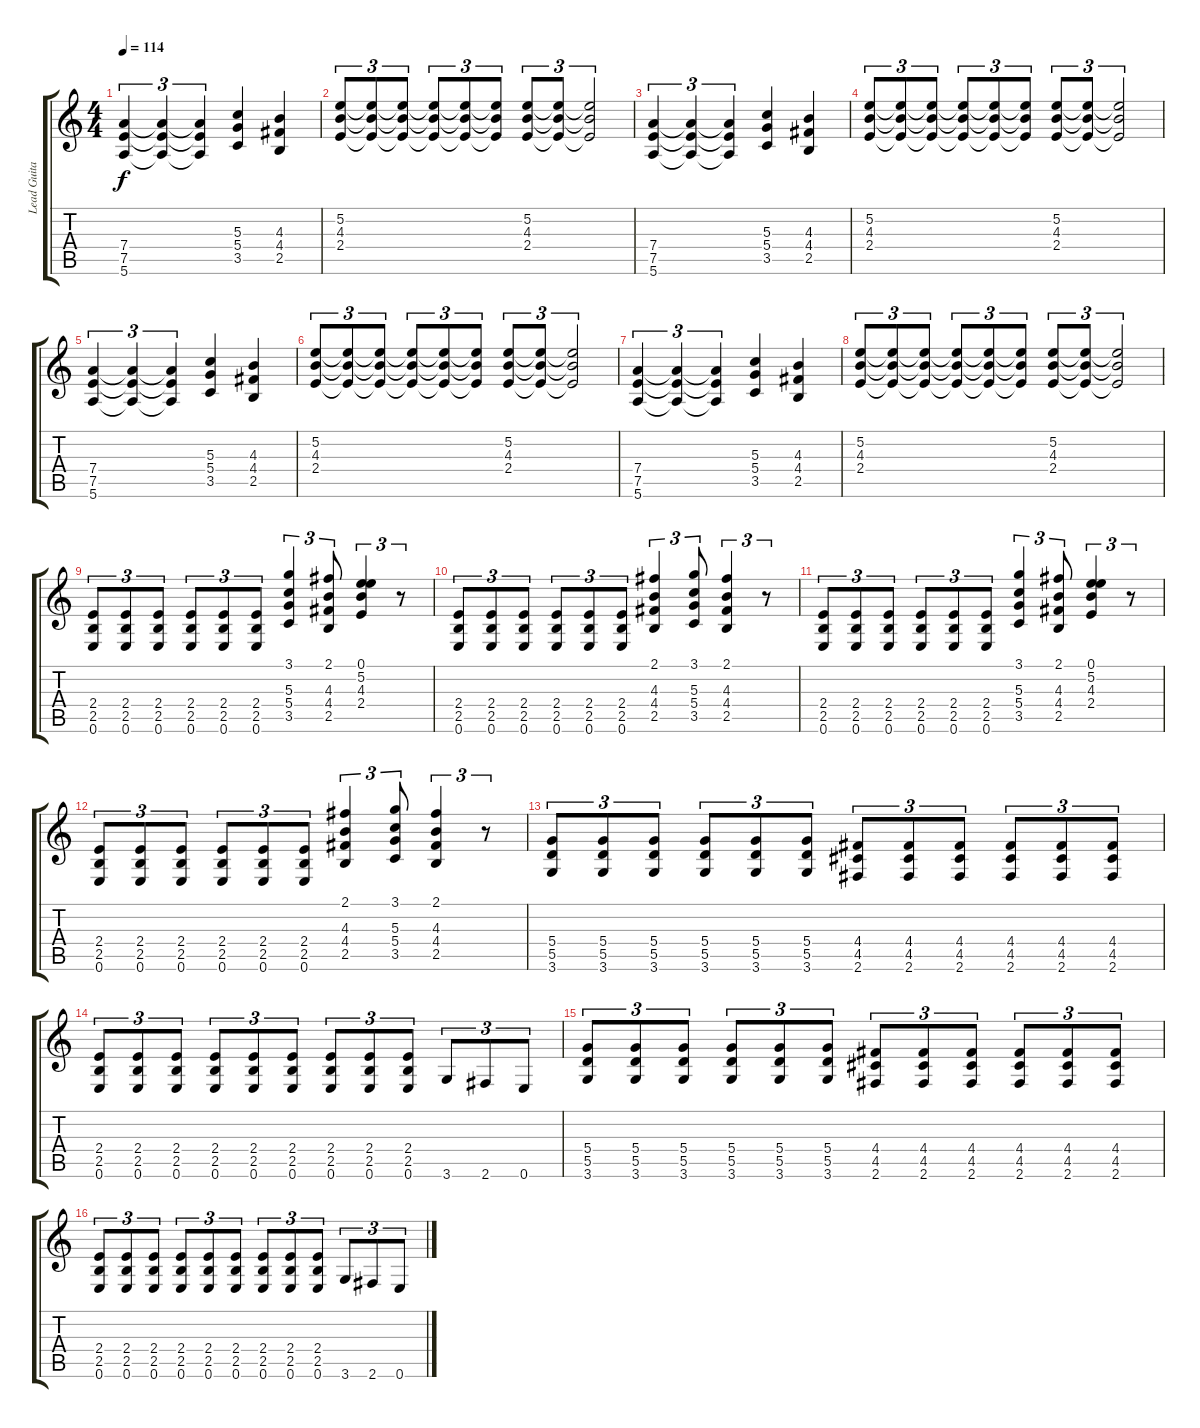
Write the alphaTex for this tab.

\track ("Lead Guitar" "Lead Guita") {instrument distortionguitar}
\staff {score tabs}
\tuning (E4 B3 G3 D3 A2 E2) {hide}
\ts (4 4)
\tempo 114
\clef g2
\ks c
(7.4 7.5 5.6).4{tu (3 2) dy f} (7.4{t} 7.5{t} 5.6{t}).4{tu (3 2)} (7.4{t} 7.5{t} 5.6{t}).4{tu (3 2)} (5.3 5.4 3.5).4 (4.3 4.4 2.5).4 |
(5.2 4.3 2.4).8{tu (3 2)} (5.2{t} 4.3{t} 2.4{t}).8{tu (3 2)} (5.2{t} 4.3{t} 2.4{t}).8{tu (3 2)} (5.2{t} 4.3{t} 2.4{t}).8{tu (3 2)} (5.2{t} 4.3{t} 2.4{t}).8{tu (3 2)} (5.2{t} 4.3{t} 2.4{t}).8{tu (3 2)} (5.2 4.3 2.4).8{tu (3 2)} (5.2{t} 4.3{t} 2.4{t}).8{tu (3 2)} (5.2{t} 4.3{t} 2.4{t}).2{tu (3 2)} |
(7.4 7.5 5.6).4{tu (3 2)} (7.4{t} 7.5{t} 5.6{t}).4{tu (3 2)} (7.4{t} 7.5{t} 5.6{t}).4{tu (3 2)} (5.3 5.4 3.5).4 (4.3 4.4 2.5).4 |
(5.2 4.3 2.4).8{tu (3 2)} (5.2{t} 4.3{t} 2.4{t}).8{tu (3 2)} (5.2{t} 4.3{t} 2.4{t}).8{tu (3 2)} (5.2{t} 4.3{t} 2.4{t}).8{tu (3 2)} (5.2{t} 4.3{t} 2.4{t}).8{tu (3 2)} (5.2{t} 4.3{t} 2.4{t}).8{tu (3 2)} (5.2 4.3 2.4).8{tu (3 2)} (5.2{t} 4.3{t} 2.4{t}).8{tu (3 2)} (5.2{t} 4.3{t} 2.4{t}).2{tu (3 2)} |
(7.4 7.5 5.6).4{tu (3 2)} (7.4{t} 7.5{t} 5.6{t}).4{tu (3 2)} (7.4{t} 7.5{t} 5.6{t}).4{tu (3 2)} (5.3 5.4 3.5).4 (4.3 4.4 2.5).4 |
(5.2 4.3 2.4).8{tu (3 2)} (5.2{t} 4.3{t} 2.4{t}).8{tu (3 2)} (5.2{t} 4.3{t} 2.4{t}).8{tu (3 2)} (5.2{t} 4.3{t} 2.4{t}).8{tu (3 2)} (5.2{t} 4.3{t} 2.4{t}).8{tu (3 2)} (5.2{t} 4.3{t} 2.4{t}).8{tu (3 2)} (5.2 4.3 2.4).8{tu (3 2)} (5.2{t} 4.3{t} 2.4{t}).8{tu (3 2)} (5.2{t} 4.3{t} 2.4{t}).2{tu (3 2)} |
(7.4 7.5 5.6).4{tu (3 2)} (7.4{t} 7.5{t} 5.6{t}).4{tu (3 2)} (7.4{t} 7.5{t} 5.6{t}).4{tu (3 2)} (5.3 5.4 3.5).4 (4.3 4.4 2.5).4 |
(5.2 4.3 2.4).8{tu (3 2)} (5.2{t} 4.3{t} 2.4{t}).8{tu (3 2)} (5.2{t} 4.3{t} 2.4{t}).8{tu (3 2)} (5.2{t} 4.3{t} 2.4{t}).8{tu (3 2)} (5.2{t} 4.3{t} 2.4{t}).8{tu (3 2)} (5.2{t} 4.3{t} 2.4{t}).8{tu (3 2)} (5.2 4.3 2.4).8{tu (3 2)} (5.2{t} 4.3{t} 2.4{t}).8{tu (3 2)} (5.2{t} 4.3{t} 2.4{t}).2{tu (3 2)} |
(2.4 2.5 0.6).8{tu (3 2)} (2.4 2.5 0.6).8{tu (3 2)} (2.4 2.5 0.6).8{tu (3 2)} (2.4 2.5 0.6).8{tu (3 2)} (2.4 2.5 0.6).8{tu (3 2)} (2.4 2.5 0.6).8{tu (3 2)} (3.1 5.3 5.4 3.5).4{tu (3 2)} (2.1 4.3 4.4 2.5).8{tu (3 2)} (0.1 5.2 4.3 2.4).4{tu (3 2)} r.8{tu (3 2)} |
(2.4 2.5 0.6).8{tu (3 2)} (2.4 2.5 0.6).8{tu (3 2)} (2.4 2.5 0.6).8{tu (3 2)} (2.4 2.5 0.6).8{tu (3 2)} (2.4 2.5 0.6).8{tu (3 2)} (2.4 2.5 0.6).8{tu (3 2)} (2.1 4.3 4.4 2.5).4{tu (3 2)} (3.1 5.3 5.4 3.5).8{tu (3 2)} (2.1 4.3 4.4 2.5).4{tu (3 2)} r.8{tu (3 2)} |
(2.4 2.5 0.6).8{tu (3 2)} (2.4 2.5 0.6).8{tu (3 2)} (2.4 2.5 0.6).8{tu (3 2)} (2.4 2.5 0.6).8{tu (3 2)} (2.4 2.5 0.6).8{tu (3 2)} (2.4 2.5 0.6).8{tu (3 2)} (3.1 5.3 5.4 3.5).4{tu (3 2)} (2.1 4.3 4.4 2.5).8{tu (3 2)} (0.1 5.2 4.3 2.4).4{tu (3 2)} r.8{tu (3 2)} |
(2.4 2.5 0.6).8{tu (3 2)} (2.4 2.5 0.6).8{tu (3 2)} (2.4 2.5 0.6).8{tu (3 2)} (2.4 2.5 0.6).8{tu (3 2)} (2.4 2.5 0.6).8{tu (3 2)} (2.4 2.5 0.6).8{tu (3 2)} (2.1 4.3 4.4 2.5).4{tu (3 2)} (3.1 5.3 5.4 3.5).8{tu (3 2)} (2.1 4.3 4.4 2.5).4{tu (3 2)} r.8{tu (3 2)} |
(5.4 5.5 3.6).8{tu (3 2)} (5.4 5.5 3.6).8{tu (3 2)} (5.4 5.5 3.6).8{tu (3 2)} (5.4 5.5 3.6).8{tu (3 2)} (5.4 5.5 3.6).8{tu (3 2)} (5.4 5.5 3.6).8{tu (3 2)} (4.4 4.5 2.6).8{tu (3 2)} (4.4 4.5 2.6).8{tu (3 2)} (4.4 4.5 2.6).8{tu (3 2)} (4.4 4.5 2.6).8{tu (3 2)} (4.4 4.5 2.6).8{tu (3 2)} (4.4 4.5 2.6).8{tu (3 2)} |
(2.4 2.5 0.6).8{tu (3 2)} (2.4 2.5 0.6).8{tu (3 2)} (2.4 2.5 0.6).8{tu (3 2)} (2.4 2.5 0.6).8{tu (3 2)} (2.4 2.5 0.6).8{tu (3 2)} (2.4 2.5 0.6).8{tu (3 2)} (2.4 2.5 0.6).8{tu (3 2)} (2.4 2.5 0.6).8{tu (3 2)} (2.4 2.5 0.6).8{tu (3 2)} 3.6.8{tu (3 2)} 2.6.8{tu (3 2)} 0.6.8{tu (3 2)} |
(5.4 5.5 3.6).8{tu (3 2)} (5.4 5.5 3.6).8{tu (3 2)} (5.4 5.5 3.6).8{tu (3 2)} (5.4 5.5 3.6).8{tu (3 2)} (5.4 5.5 3.6).8{tu (3 2)} (5.4 5.5 3.6).8{tu (3 2)} (4.4 4.5 2.6).8{tu (3 2)} (4.4 4.5 2.6).8{tu (3 2)} (4.4 4.5 2.6).8{tu (3 2)} (4.4 4.5 2.6).8{tu (3 2)} (4.4 4.5 2.6).8{tu (3 2)} (4.4 4.5 2.6).8{tu (3 2)} |
(2.4 2.5 0.6).8{tu (3 2)} (2.4 2.5 0.6).8{tu (3 2)} (2.4 2.5 0.6).8{tu (3 2)} (2.4 2.5 0.6).8{tu (3 2)} (2.4 2.5 0.6).8{tu (3 2)} (2.4 2.5 0.6).8{tu (3 2)} (2.4 2.5 0.6).8{tu (3 2)} (2.4 2.5 0.6).8{tu (3 2)} (2.4 2.5 0.6).8{tu (3 2)} 3.6.8{tu (3 2)} 2.6.8{tu (3 2)} 0.6.8{tu (3 2)}
